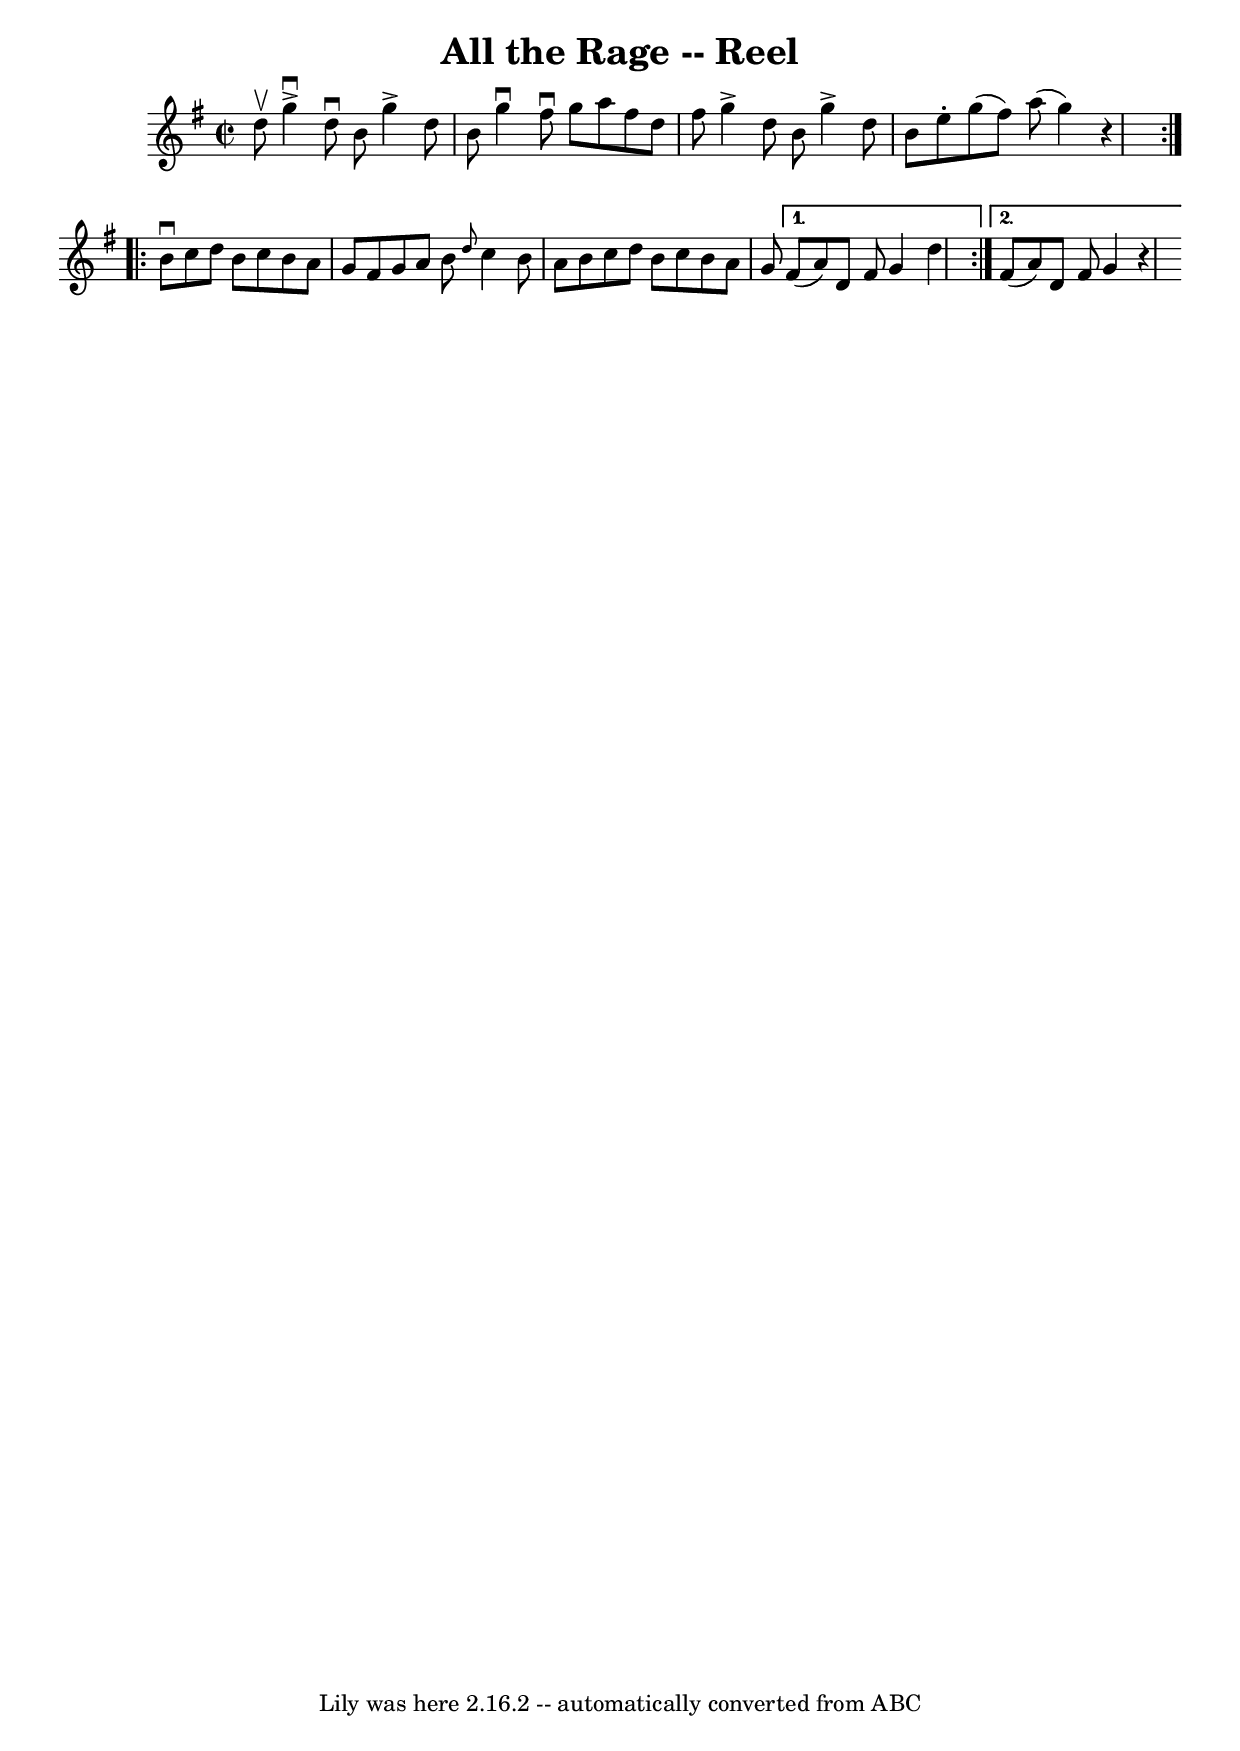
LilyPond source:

\version "2.16.2"
\include "Mammoth.ily"
\header {
  %% book = "Ryan's Mammoth Collection"
 crossRefNumber = "1"
 footnotes = "\\\\303"
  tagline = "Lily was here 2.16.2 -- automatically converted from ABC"
  title = "All the Rage -- Reel"

}
voicedefault =  {



  \repeat volta 2 {

    \override Staff.TimeSignature #'style = #'C
    \time 2/2 
    \key g \major d''8^\upbow  |
 g''4^\downbow^\accent d''8^\downbow b'8 g''4^\accent d''8 b'8     |
 g''4^\downbow fs''8^\downbow g''8 a''8 fs''8 d''8 fs''8     |
 g''4^\accent d''8 b'8 g''4^\accent d''8 b'8     |
 e''8-. g''8 (fs''8) a''8 (g''4)   r4   
  }     

  \repeat volta 2 {
 b'8^\downbow c''8 d''8 b'8 c''8 b'8 a'8 g'8     |
 fs'8 g'8 a'8 b'8  \grace { d''8  
			      } c''4 b'8 a'8     |
 b'8 c''8 d''8 b'8 c''8 b'8 a'8   
 g'8    
  } \alternative{{ fs'8 (a'8) d'8 fs'8 g'4 d''4    
 		 } { fs'8 (a'8) d'8 fs'8 g'4    r4   \bar " |."   
		   }
	       }

}

\score{
  <<

    \context Staff="default"
    {
      \voicedefault 
      
    }

  >>
  \layout {
    
  }
  \midi {
  }

}
